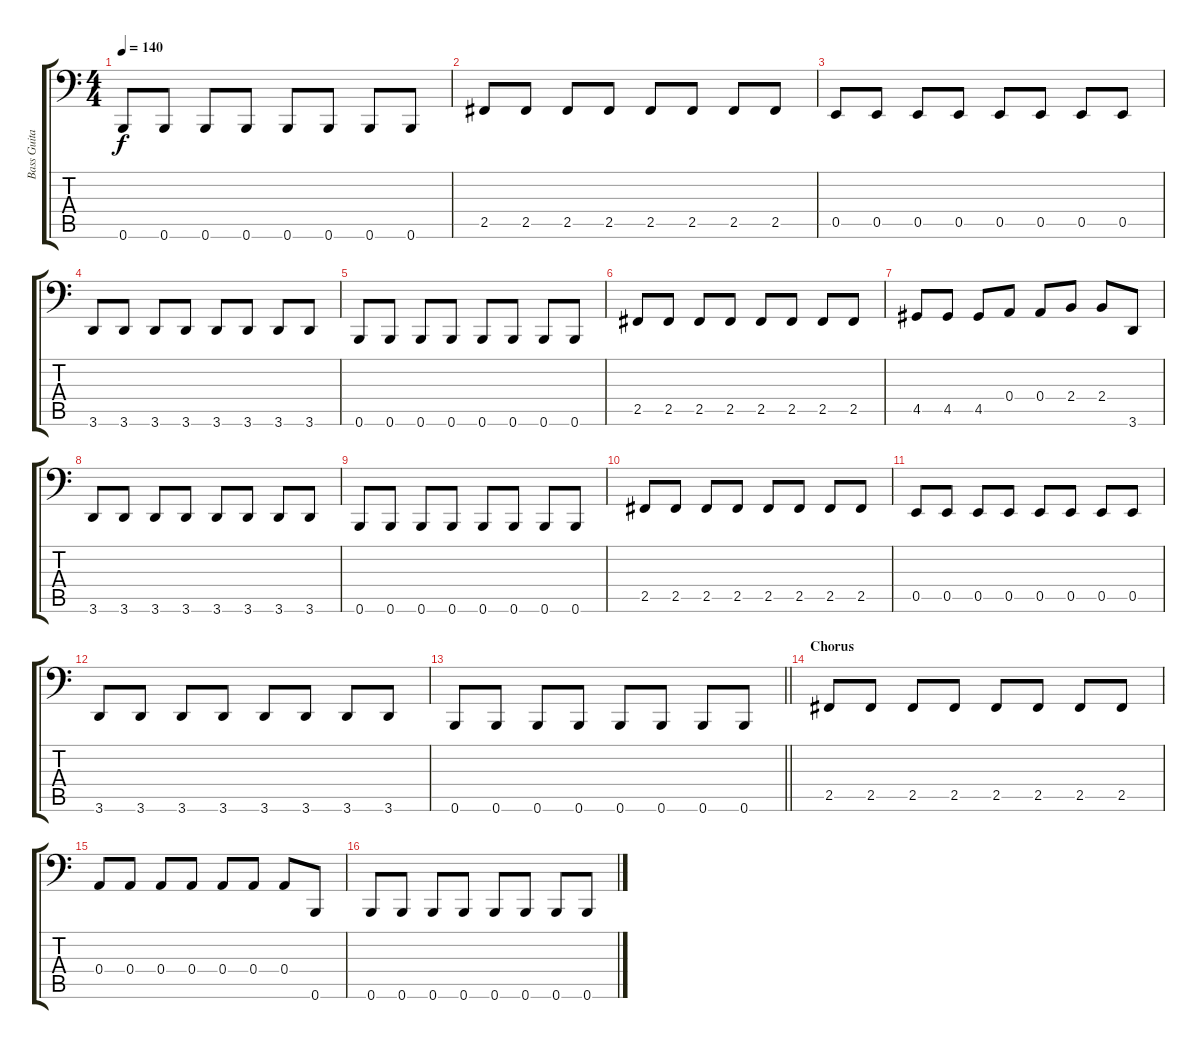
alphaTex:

\track ("Bass Guitar" "Bass Guita") {instrument electricbassfinger}
\staff {score tabs}
\tuning (C3 G2 D2 A1 E1 B0) {hide}
\ts (4 4)
\tempo 140
\clef f4
\ks c
0.6.8{dy f} 0.6.8 0.6.8 0.6.8 0.6.8 0.6.8 0.6.8 0.6.8 |
2.5.8 2.5.8 2.5.8 2.5.8 2.5.8 2.5.8 2.5.8 2.5.8 |
0.5.8 0.5.8 0.5.8 0.5.8 0.5.8 0.5.8 0.5.8 0.5.8 |
3.6.8 3.6.8 3.6.8 3.6.8 3.6.8 3.6.8 3.6.8 3.6.8 |
0.6.8 0.6.8 0.6.8 0.6.8 0.6.8 0.6.8 0.6.8 0.6.8 |
2.5.8 2.5.8 2.5.8 2.5.8 2.5.8 2.5.8 2.5.8 2.5.8 |
4.5.8 4.5.8 4.5.8 0.4.8 0.4.8 2.4.8 2.4.8 3.6.8 |
3.6.8 3.6.8 3.6.8 3.6.8 3.6.8 3.6.8 3.6.8 3.6.8 |
0.6.8 0.6.8 0.6.8 0.6.8 0.6.8 0.6.8 0.6.8 0.6.8 |
2.5.8 2.5.8 2.5.8 2.5.8 2.5.8 2.5.8 2.5.8 2.5.8 |
0.5.8 0.5.8 0.5.8 0.5.8 0.5.8 0.5.8 0.5.8 0.5.8 |
3.6.8 3.6.8 3.6.8 3.6.8 3.6.8 3.6.8 3.6.8 3.6.8 |
\barLineRight lightlight
0.6.8 0.6.8 0.6.8 0.6.8 0.6.8 0.6.8 0.6.8 0.6.8 |
\section ("" "Chorus")
2.5.8 2.5.8 2.5.8 2.5.8 2.5.8 2.5.8 2.5.8 2.5.8 |
0.4.8 0.4.8 0.4.8 0.4.8 0.4.8 0.4.8 0.4.8 0.6.8 |
0.6.8 0.6.8 0.6.8 0.6.8 0.6.8 0.6.8 0.6.8 0.6.8
